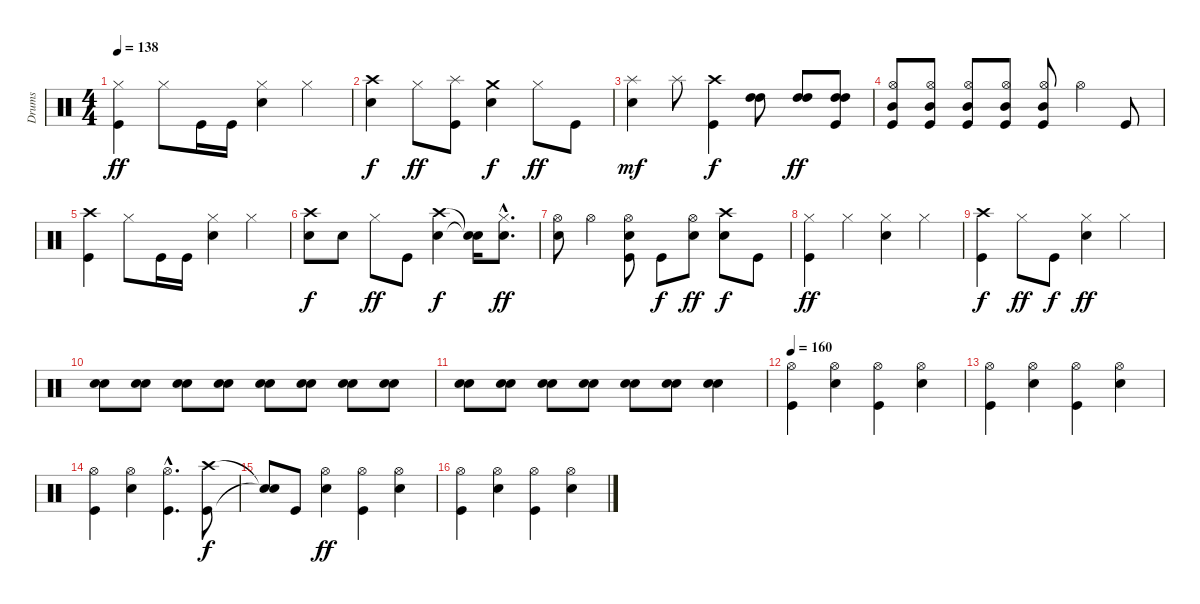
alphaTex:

\track ("Drums" "Drums") {instrument percussion}
\staff {score}
\articulation defaults
\ts (4 4)
\tempo 138
\clef neutral
\ks c
("Hi-Hat (closed)" "Kick (hit)").4{dy ff} "Hi-Hat (closed)".8 "Kick (hit)".16 "Kick (hit)".16 ("Hi-Hat (closed)" "Snare (hit) 2").4 "Hi-Hat (closed)".4 |
("Crash high (hit)" "Snare (hit) 2").4{dy f} "Hi-Hat (closed)".8{dy ff} ("Splash (hit)" "Kick (hit)").8 ("Crash medium (hit)" "Snare (hit) 2").4{dy f} "Hi-Hat (closed)".8{dy ff} "Kick (hit)".8 |
("Splash (hit)" "Snare (hit) 2").4{dy mf} "Splash (hit)".8 ("Crash high (hit)" "Kick (hit)").4{dy f} ("High Tom (hit)" "High Tom (hit)").8 ("High Tom (hit)" "High Tom (hit)").8{dy ff} ("High Tom (hit)" "High Tom (hit)" "Kick (hit)").8 |
("Hi-Hat (open)" "Mid Tom (hit)" "Kick (hit)").8 ("Hi-Hat (open)" "Mid Tom (hit)" "Kick (hit)").8 ("Hi-Hat (open)" "Mid Tom (hit)" "Kick (hit)").8 ("Hi-Hat (open)" "Mid Tom (hit)" "Kick (hit)").8 ("Hi-Hat (open)" "Mid Tom (hit)" "Kick (hit)").8 "Hi-Hat (open)".4 "Kick (hit)".8 |
("Crash high (hit)" "Kick (hit)").4 "Hi-Hat (closed)".8 "Kick (hit)".16 "Kick (hit)".16 ("Hi-Hat (closed)" "Snare (hit) 2").4 "Hi-Hat (closed)".4 |
("Crash high (hit)" "Snare (hit) 2").8{dy f} "Snare (hit) 2".8 "Hi-Hat (closed)".8{dy ff} "Kick (hit)".8 ("Crash high (hit)" "Snare (hit) 2").4{dy f} ("Snare (hit)"{t} "Snare (hit)"{t}).16 ("Hi-Hat (closed)"{hac} "Snare (hit) 2"{hac}).8{d dy ff} |
("Hi-Hat (open)" "Snare (hit) 2").8 "Hi-Hat (open)".4 ("Hi-Hat (open)" "Snare (hit) 2" "Kick (hit)").8 "Kick (hit)".8{dy f} ("Hi-Hat (open)" "Snare (hit) 2").8{dy ff} ("Crash high (hit)" "Snare (hit) 2").8{dy f} "Kick (hit)".8 |
("Hi-Hat (closed)" "Kick (hit)").4{dy ff} "Hi-Hat (closed)".4 ("Hi-Hat (closed)" "Snare (hit) 2").4 "Hi-Hat (closed)".4 |
("Crash high (hit)" "Kick (hit)").4{dy f} "Hi-Hat (closed)".8{dy ff} "Kick (hit)".8{dy f} ("Hi-Hat (closed)" "Snare (hit) 2").4{dy ff} "Hi-Hat (closed)".4 |
("Snare (hit) 2" "Snare (hit) 2").8 ("Snare (hit) 2" "Snare (hit) 2").8 ("Snare (hit) 2" "Snare (hit) 2").8 ("Snare (hit) 2" "Snare (hit) 2").8 ("Snare (hit) 2" "Snare (hit) 2").8 ("Snare (hit) 2" "Snare (hit) 2").8 ("Snare (hit) 2" "Snare (hit) 2").8 ("Snare (hit) 2" "Snare (hit) 2").8 |
("Snare (hit) 2" "Snare (hit) 2").8 ("Snare (hit) 2" "Snare (hit) 2").8 ("Snare (hit) 2" "Snare (hit) 2").8 ("Snare (hit) 2" "Snare (hit) 2").8 ("Snare (hit) 2" "Snare (hit) 2").8 ("Snare (hit) 2" "Snare (hit) 2").8 ("Snare (hit) 2" "Snare (hit) 2").4 |
\tempo 136
\tempo 160
("Hi-Hat (open)" "Kick (hit)").4 ("Hi-Hat (open)" "Snare (hit) 2").4 ("Hi-Hat (open)" "Kick (hit)").4 ("Hi-Hat (open)" "Snare (hit) 2").4 |
("Hi-Hat (open)" "Kick (hit)").4 ("Hi-Hat (open)" "Snare (hit) 2").4 ("Hi-Hat (open)" "Kick (hit)").4 ("Hi-Hat (open)" "Snare (hit) 2").4 |
("Hi-Hat (open)" "Kick (hit)").4 ("Hi-Hat (open)" "Snare (hit) 2").4 ("Hi-Hat (open)"{hac} "Kick (hit)"{hac}).4{d} ("Crash high (hit)" "Kick (hit)").8{dy f} |
("Snare (hit)"{t} "Snare (hit)"{t}).8 "Kick (hit)".8 ("Hi-Hat (open)" "Snare (hit) 2").4{dy ff} ("Hi-Hat (open)" "Kick (hit)").4 ("Hi-Hat (open)" "Snare (hit) 2").4 |
("Hi-Hat (open)" "Kick (hit)").4 ("Hi-Hat (open)" "Snare (hit) 2").4 ("Hi-Hat (open)" "Kick (hit)").4 ("Hi-Hat (open)" "Snare (hit) 2").4
